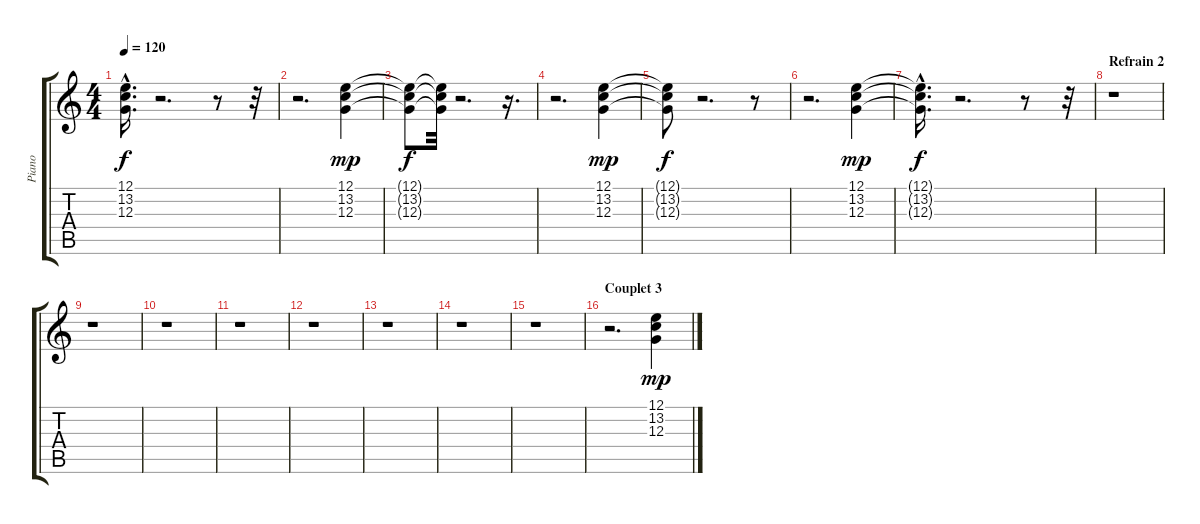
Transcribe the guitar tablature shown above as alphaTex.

\track ("Piano" "Piano") {instrument brightacousticpiano}
\staff {score tabs}
\tuning (E4 B3 G3 D3 A2 E2) {hide}
\ts (4 4)
\tempo 120
\clef g2
\ks c
(12.1{hac t} 13.2{hac t} 12.3{hac t}).16{d dy f} r.2{d} r.8 r.32 |
r.2{d} (12.1 13.2 12.3).4{dy mp} |
(12.1{t} 13.2{t} 12.3{t}).8{dy f} (12.1{t} 13.2{t} 12.3{t}).32 r.2{d} r.16{d} |
r.2{d} (12.1 13.2 12.3).4{dy mp} |
(12.1{t} 13.2{t} 12.3{t}).8{dy f} r.2{d} r.8 |
r.2{d} (12.1 13.2 12.3).4{dy mp} |
(12.1{hac t} 13.2{hac t} 12.3{hac t}).16{d dy f} r.2{d} r.8 r.32 |
\section ("" "Refrain 2")
r.1 |
r.1 |
r.1 |
r.1 |
r.1 |
r.1 |
r.1 |
r.1 |
\section ("" "Couplet 3")
r.2{d} (12.1 13.2 12.3).4{dy mp}
